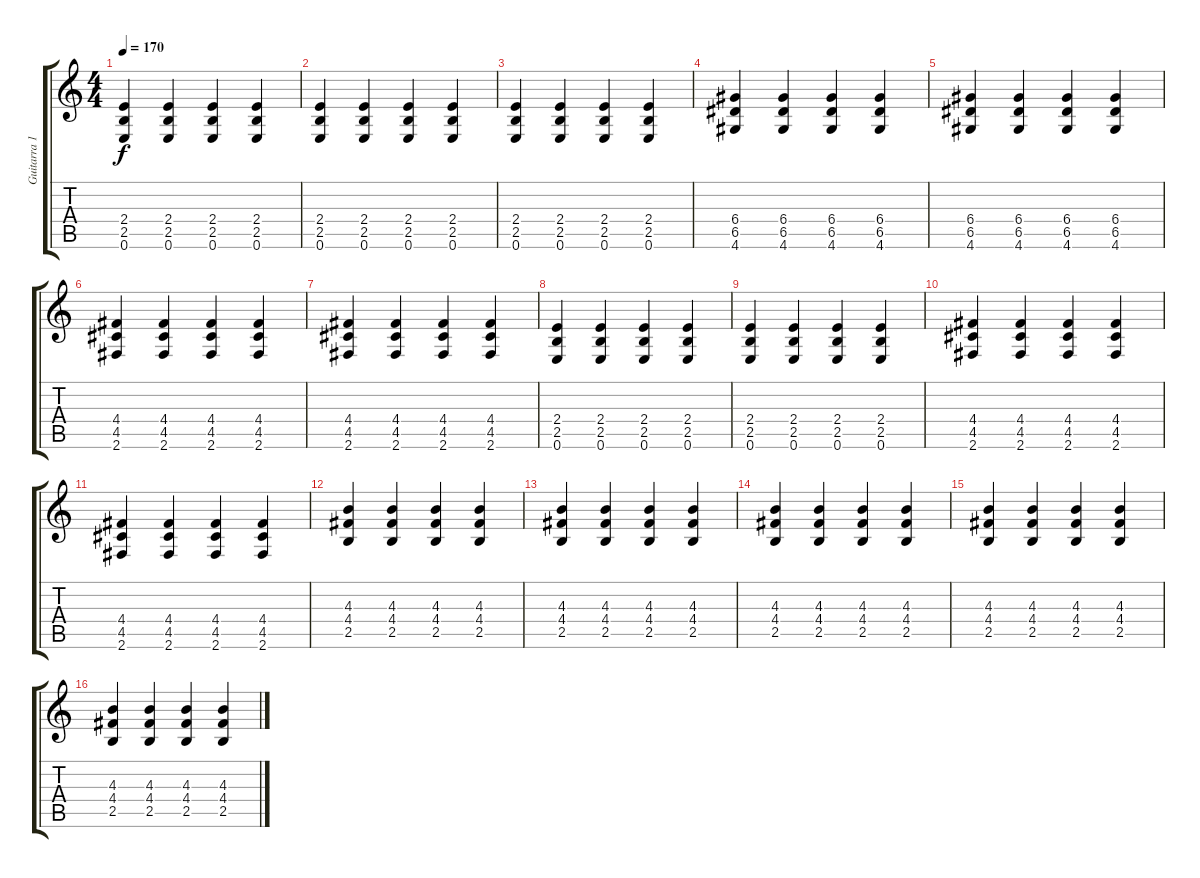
\track ("Guitarra 1" "Guitarra 1") {instrument electricguitarmuted}
\staff {score tabs}
\tuning (E4 B3 G3 D3 A2 E2) {hide}
\ts (4 4)
\tempo 170
\clef g2
\ks c
(2.4 2.5 0.6).4{dy f} (2.4 2.5 0.6).4 (2.4 2.5 0.6).4 (2.4 2.5 0.6).4 |
(2.4 2.5 0.6).4 (2.4 2.5 0.6).4 (2.4 2.5 0.6).4 (2.4 2.5 0.6).4 |
(2.4 2.5 0.6).4 (2.4 2.5 0.6).4 (2.4 2.5 0.6).4 (2.4 2.5 0.6).4 |
(6.4 6.5 4.6).4 (6.4 6.5 4.6).4 (6.4 6.5 4.6).4 (6.4 6.5 4.6).4 |
(6.4 6.5 4.6).4 (6.4 6.5 4.6).4 (6.4 6.5 4.6).4 (6.4 6.5 4.6).4 |
(4.4 4.5 2.6).4 (4.4 4.5 2.6).4 (4.4 4.5 2.6).4 (4.4 4.5 2.6).4 |
(4.4 4.5 2.6).4 (4.4 4.5 2.6).4 (4.4 4.5 2.6).4 (4.4 4.5 2.6).4 |
(2.4 2.5 0.6).4 (2.4 2.5 0.6).4 (2.4 2.5 0.6).4 (2.4 2.5 0.6).4 |
(2.4 2.5 0.6).4 (2.4 2.5 0.6).4 (2.4 2.5 0.6).4 (2.4 2.5 0.6).4 |
(4.4 4.5 2.6).4 (4.4 4.5 2.6).4 (4.4 4.5 2.6).4 (4.4 4.5 2.6).4 |
(4.4 4.5 2.6).4 (4.4 4.5 2.6).4 (4.4 4.5 2.6).4 (4.4 4.5 2.6).4 |
(4.3 4.4 2.5).4 (4.3 4.4 2.5).4 (4.3 4.4 2.5).4 (4.3 4.4 2.5).4 |
(4.3 4.4 2.5).4 (4.3 4.4 2.5).4 (4.3 4.4 2.5).4 (4.3 4.4 2.5).4 |
(4.3 4.4 2.5).4 (4.3 4.4 2.5).4 (4.3 4.4 2.5).4 (4.3 4.4 2.5).4 |
(4.3 4.4 2.5).4{instrument distortionguitar} (4.3 4.4 2.5).4 (4.3 4.4 2.5).4 (4.3 4.4 2.5).4 |
(4.3 4.4 2.5).4 (4.3 4.4 2.5).4 (4.3 4.4 2.5).4 (4.3 4.4 2.5).4
